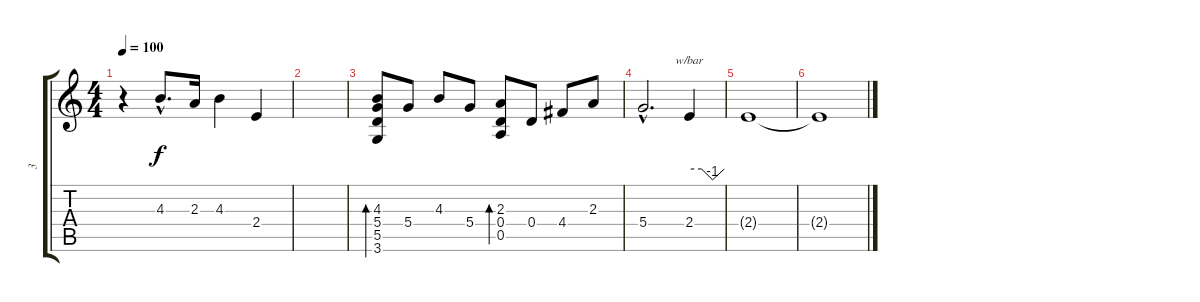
\track ("3" "3") {instrument acousticguitarsteel}
\staff {score tabs}
\tuning (E4 B3 G3 D3 A2 E2) {hide}
\ts (4 4)
\tempo 100
\clef g2
\ks c
r.4{dy f} 4.3{hac}.8{d} 2.3.16 4.3.4 2.4.4 |
|
(4.3 5.4 5.5 3.6).8{bd 120} 5.4.8 4.3.8 5.4.8 (2.3 0.4 0.5).8{bd 120} 0.4.8 4.4.8 2.3.8 |
5.4{hac}.2{d} 2.4.4{tbe (custom default 0 0 21 0 40 -4 60 0) volume 0} |
2.4{t}.1 |
2.4{t}.1
